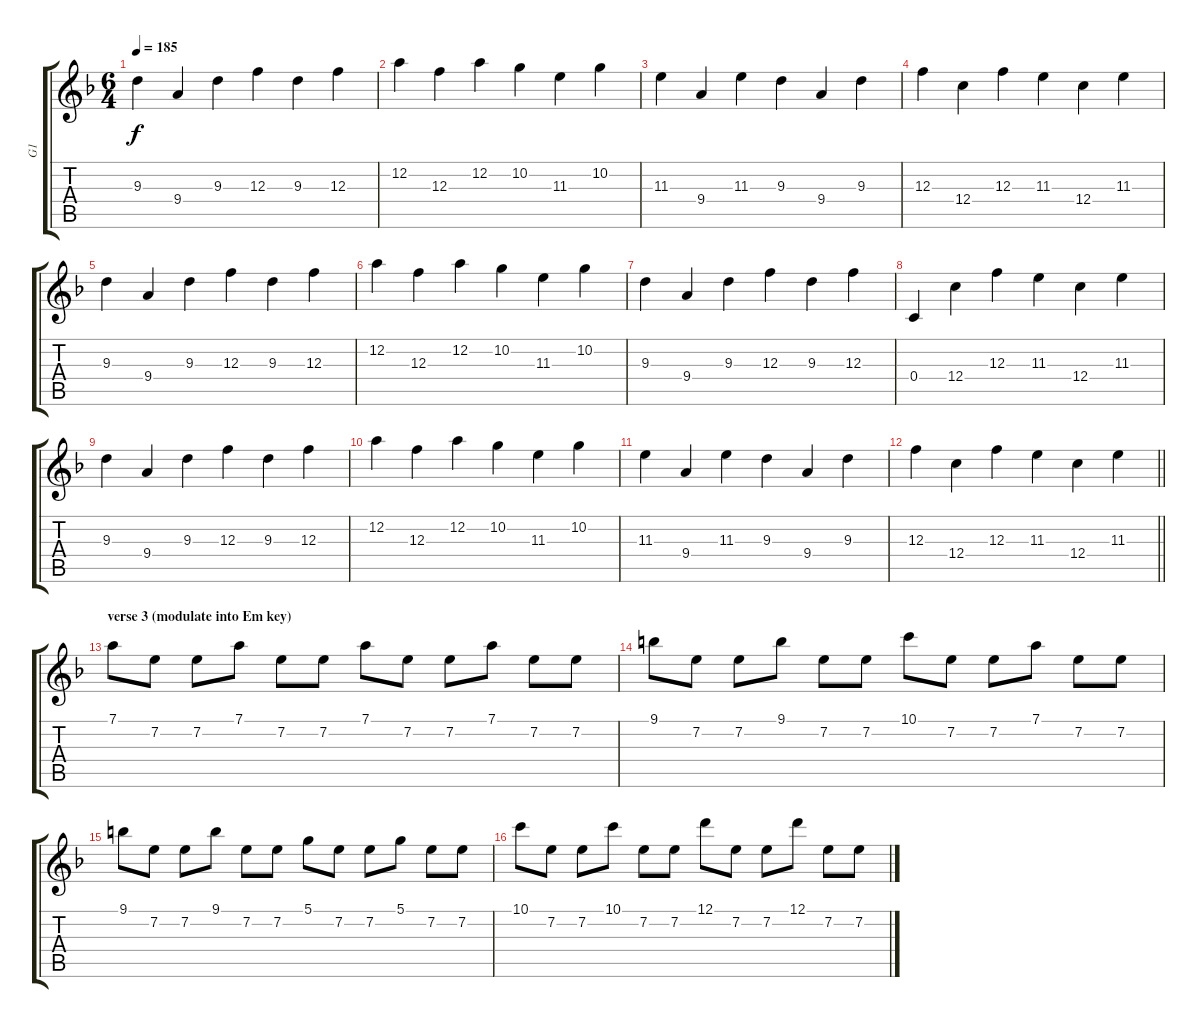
\track ("G1" "G1") {instrument distortionguitar bank 5}
\staff {score tabs}
\tuning (D4 A3 F3 C3 G2 D2) {hide}
\ts (6 4)
\tempo 185
\clef g2
\ks dminor
9.3.4{dy f} 9.4.4 9.3.4 12.3.4 9.3.4 12.3.4 |
12.2.4 12.3.4 12.2.4 10.2.4 11.3.4 10.2.4 |
11.3.4 9.4.4 11.3.4 9.3.4 9.4.4 9.3.4 |
12.3.4 12.4.4 12.3.4 11.3.4 12.4.4 11.3.4 |
9.3.4{instrument distortionguitar} 9.4.4 9.3.4 12.3.4 9.3.4 12.3.4 |
12.2.4 12.3.4 12.2.4 10.2.4 11.3.4 10.2.4 |
9.3.4 9.4.4 9.3.4 12.3.4 9.3.4 12.3.4 |
0.4.4 12.4.4 12.3.4 11.3.4 12.4.4 11.3.4 |
9.3.4 9.4.4 9.3.4 12.3.4 9.3.4 12.3.4 |
12.2.4 12.3.4 12.2.4 10.2.4 11.3.4 10.2.4 |
11.3.4 9.4.4 11.3.4 9.3.4 9.4.4 9.3.4 |
\barLineRight lightlight
12.3.4 12.4.4 12.3.4 11.3.4 12.4.4 11.3.4 |
\section ("" "verse 3 (modulate into Em key)")
7.1.8 7.2.8 7.2.8 7.1.8 7.2.8 7.2.8 7.1.8 7.2.8 7.2.8 7.1.8 7.2.8 7.2.8 |
9.1.8 7.2.8 7.2.8 9.1.8 7.2.8 7.2.8 10.1.8 7.2.8 7.2.8 7.1.8 7.2.8 7.2.8 |
9.1.8 7.2.8 7.2.8 9.1.8 7.2.8 7.2.8 5.1.8 7.2.8 7.2.8 5.1.8 7.2.8 7.2.8 |
10.1.8 7.2.8 7.2.8 10.1.8 7.2.8 7.2.8 12.1.8 7.2.8 7.2.8 12.1.8 7.2.8 7.2.8
